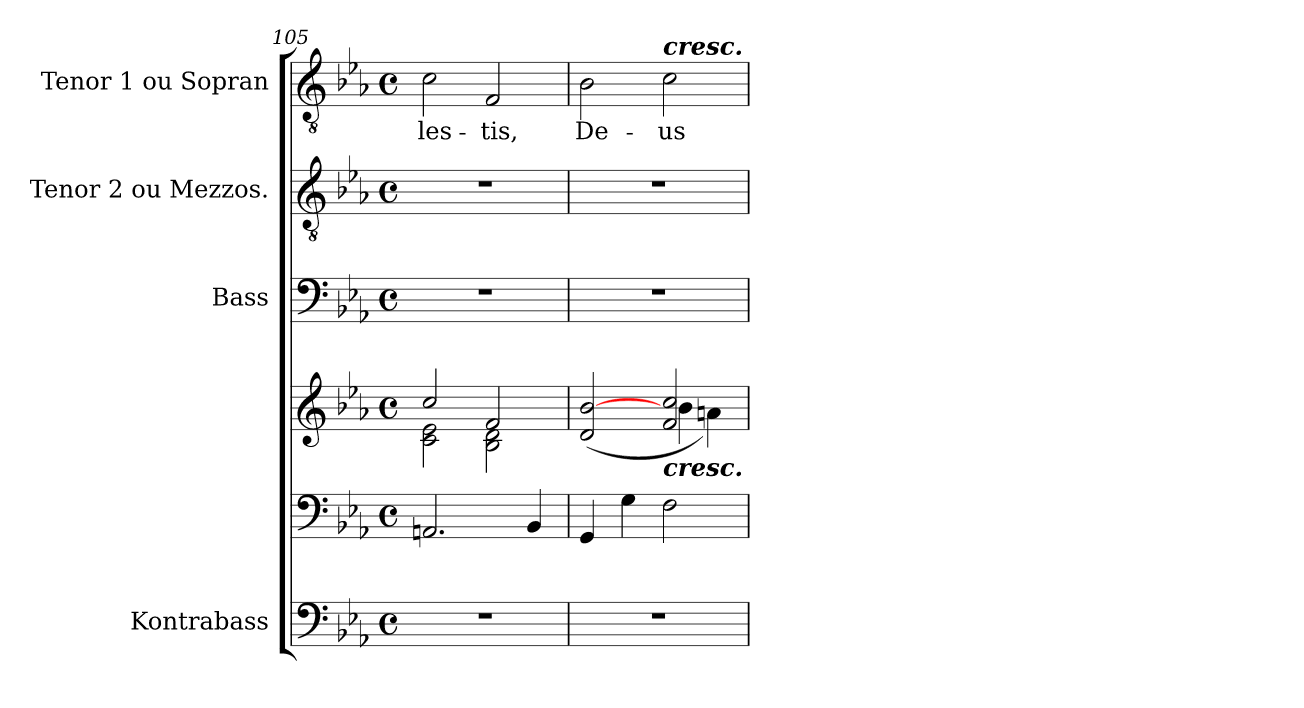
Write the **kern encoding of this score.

**kern	**kern	**kern	**kern	**kern	**kern	**text
*part5	*part4	*part4	*part3	*part2	*part1	*part1
*staff6	*staff5	*staff4	*staff3	*staff2	*staff1	*staff1
*I"Kontrabass	*	*	*I"Bass	*I"Tenor 2 ou Mezzos.	*I"Tenor 1 ou Sopran	*
*I'Kb.	*	*	*	*	*	*
*clefF4	*clefF4	*clefG2	*clefF4	*clefGv2	*clefGv2	*
*ITrd7c12	*	*	*	*	*	*
*k[b-e-a-]	*k[b-e-a-]	*k[b-e-a-]	*k[b-e-a-]	*k[b-e-a-]	*k[b-e-a-]	*
*E-:	*E-:	*E-:	*E-:	*E-:	*E-:	*
*M4/4	*M4/4	*M4/4	*M4/4	*M4/4	*M4/4	*
*met(c)	*met(c)	*met(c)	*met(c)	*met(c)	*met(c)	*
=105	=105	=105	=105	=105	=105	=105
*	*	*^	*	*	*	*
!	!	!	!	!	!	!	!LO:LY:b
1r	2.AAn/	2cc/	2c\ 2e-\	1r	1r	2c\	-les-
!	!	!	!	!	!	!	!LO:LY:b
.	.	2f/	2B-\ 2d\	.	.	2F/	-tis,
.	4BB-/	.	.	.	.	.	.
=106	=106	=106	=106	=106	=106	=106	=106
!	!	!	!	!	!	!	!LO:LY:b
1r	4GG/	(2d/ [>2b-/	2ryy	1r	1r	2B-\	De-
.	4G\	.	.	.	.	.	.
!	!	!	!	!	!	!LO:TX:a:Bi:t=cresc.	!
!	!	!LO:TX:b:Bi:t=cresc.	!	!	!	!	!
!	!	!	!	!	!	!	!LO:LY:b
.	2F\	2f/ 2cc/	4b-\	.	.	2c\	-us
.	.	.	4an\)	.	.	.	.
*	*	*v	*v	*	*	*	*
=	=	=	=	=	=	=
*-	*-	*-	*-	*-	*-	*-
